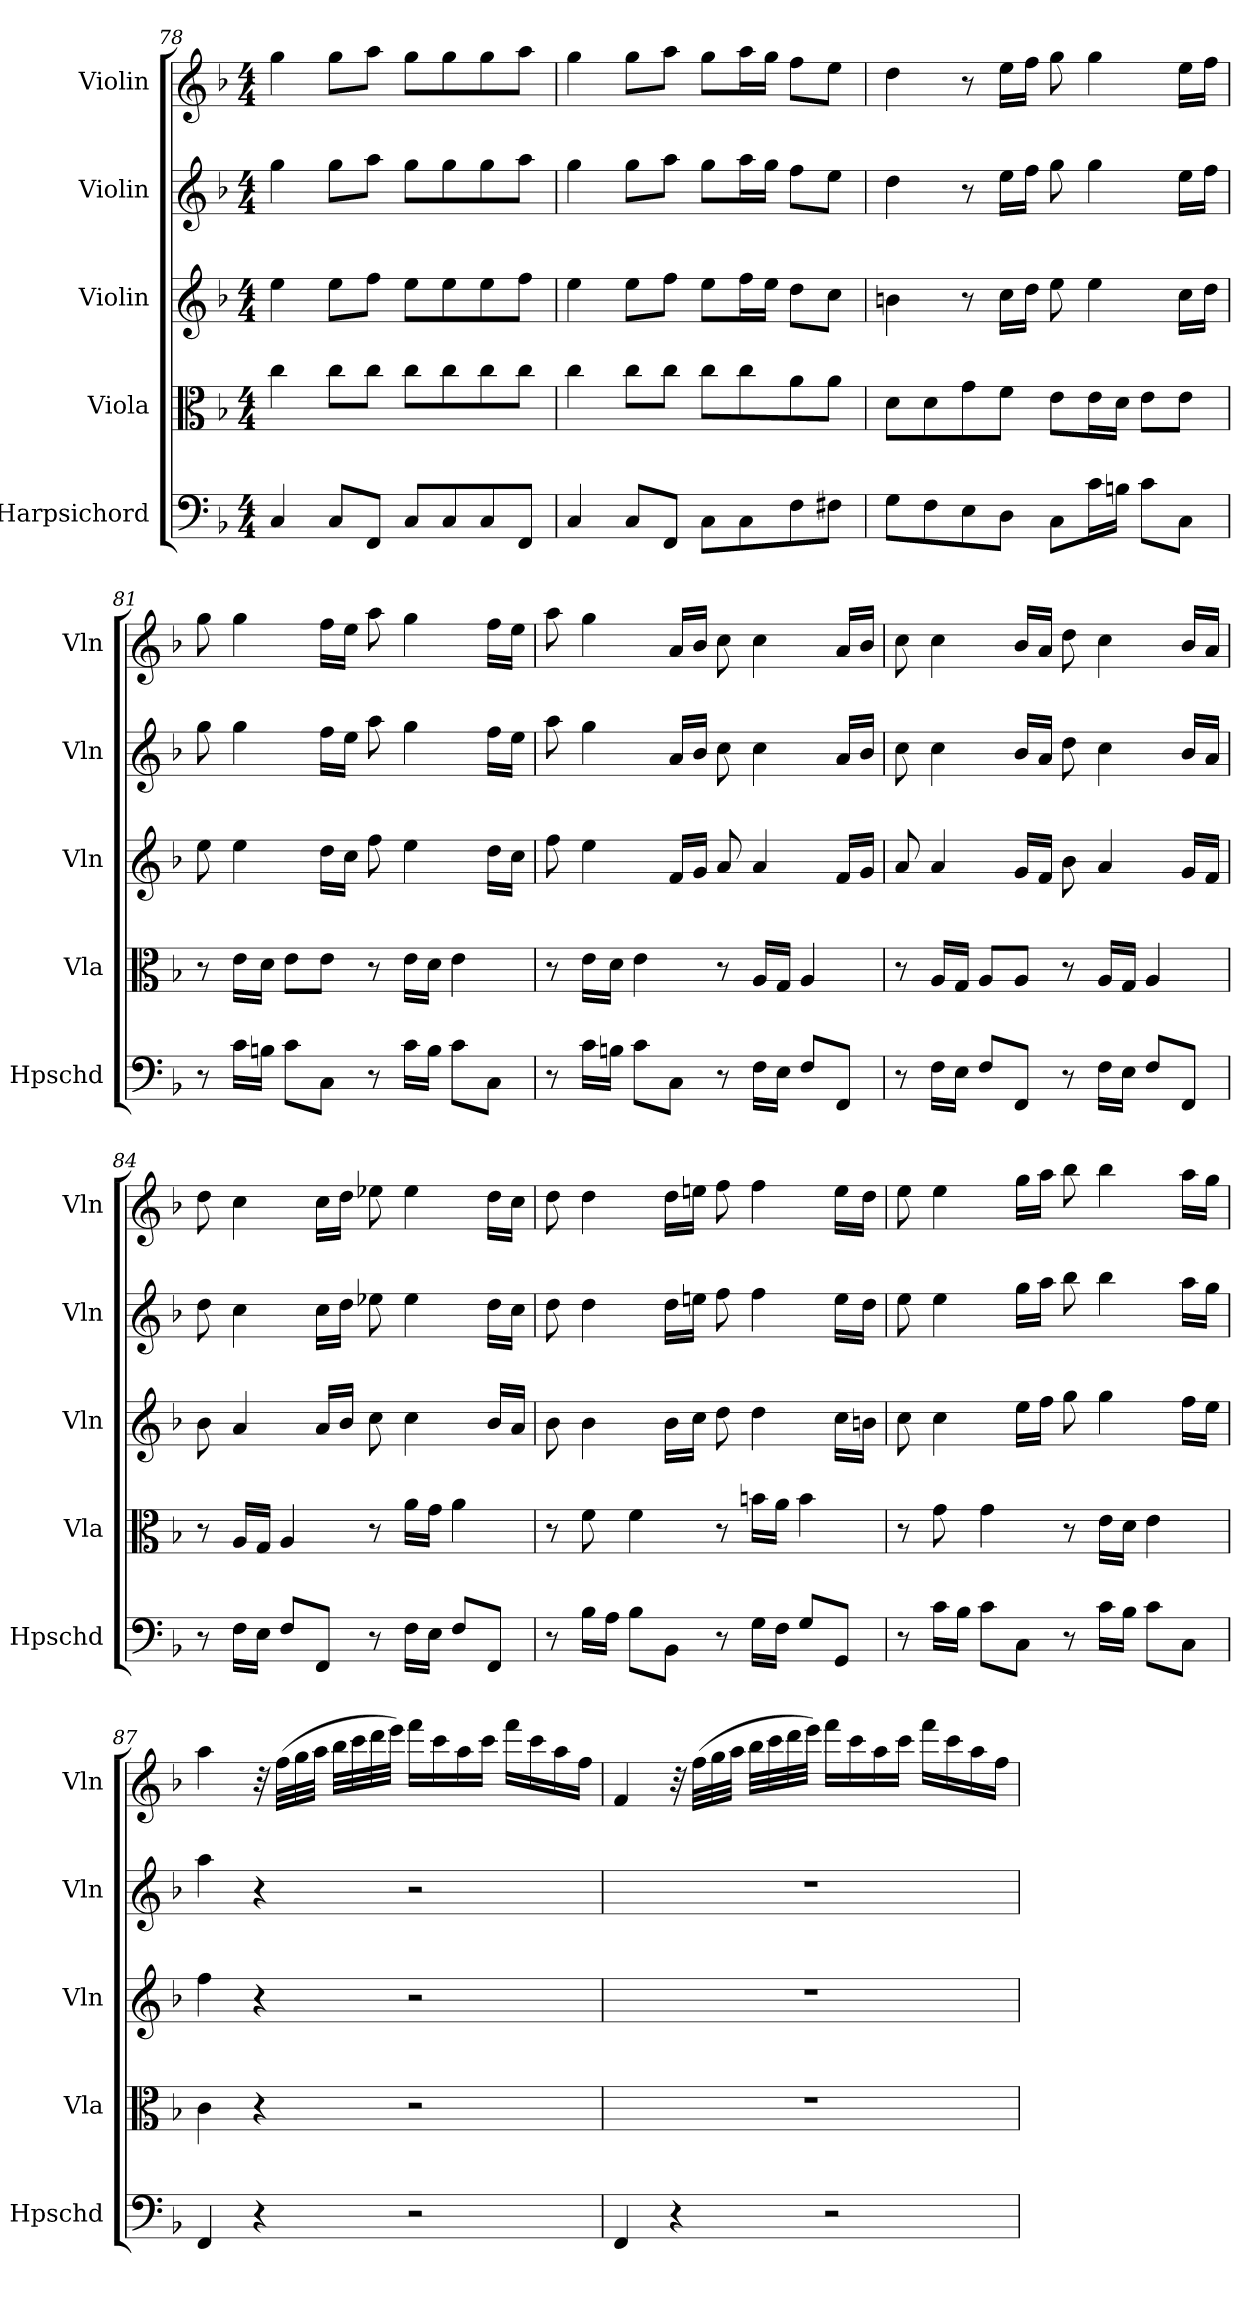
**kern	**kern	**kern	**kern	**kern
*part5	*part4	*part3	*part2	*part1
*staff5	*staff4	*staff3	*staff2	*staff1
*I"Harpsichord	*I"Viola	*I"Violin	*I"Violin	*I"Violin
*I'Hpschd	*I'Vla	*I'Vln	*I'Vln	*I'Vln
*clefF4	*clefC3	*clefG2	*clefG2	*clefG2
*k[b-]	*k[b-]	*k[b-]	*k[b-]	*k[b-]
*F:	*F:	*F:	*F:	*F:
*M4/4	*M4/4	*M4/4	*M4/4	*M4/4
=78	=78	=78	=78	=78
4C/	4cc\	4ee\	4gg\	4gg\
8C/L	8cc\L	8ee\L	8gg\L	8gg\L
8FF/J	8cc\J	8ff\J	8aa\J	8aa\J
8C/L	8cc\L	8ee\L	8gg\L	8gg\L
8C/	8cc\	8ee\	8gg\	8gg\
8C/	8cc\	8ee\	8gg\	8gg\
8FF/J	8cc\J	8ff\J	8aa\J	8aa\J
=79	=79	=79	=79	=79
4C/	4cc\	4ee\	4gg\	4gg\
8C/L	8cc\L	8ee\L	8gg\L	8gg\L
8FF/J	8cc\J	8ff\J	8aa\J	8aa\J
8C\L	8cc\L	8ee\L	8gg\L	8gg\L
8C\	8cc\	16ff\L	16aa\L	16aa\L
.	.	16ee\JJ	16gg\JJ	16gg\JJ
8F\	8a\	8dd\L	8ff\L	8ff\L
8F#X\J	8a\J	8cc\J	8ee\J	8ee\J
=80	=80	=80	=80	=80
8G\L	8d\L	4bn\	4dd\	4dd\
8F\	8d\	.	.	.
8E\	8g\	8r	8r	8r
8D\J	8f\J	16cc\LL	16ee\LL	16ee\LL
.	.	16dd\JJ	16ff\JJ	16ff\JJ
8C\L	8e\L	8ee\	8gg\	8gg\
16c\L	16e\L	4ee\	4gg\	4gg\
16Bn\JJ	16d\JJ	.	.	.
8c\L	8e\L	.	.	.
8C\J	8e\J	16cc\LL	16ee\LL	16ee\LL
.	.	16dd\JJ	16ff\JJ	16ff\JJ
=81	=81	=81	=81	=81
8r	8r	8ee\	8gg\	8gg\
16c\LL	16e\LL	4ee\	4gg\	4gg\
16Bn\JJ	16d\JJ	.	.	.
8c\L	8e\L	.	.	.
8C\J	8e\J	16dd\LL	16ff\LL	16ff\LL
.	.	16cc\JJ	16ee\JJ	16ee\JJ
8r	8r	8ff\	8aa\	8aa\
16c\LL	16e\LL	4ee\	4gg\	4gg\
16B\JJ	16d\JJ	.	.	.
8c\L	4e\	.	.	.
8C\J	.	16dd\LL	16ff\LL	16ff\LL
.	.	16cc\JJ	16ee\JJ	16ee\JJ
=82	=82	=82	=82	=82
8r	8r	8ff\	8aa\	8aa\
16c\LL	16e\LL	4ee\	4gg\	4gg\
16Bn\JJ	16d\JJ	.	.	.
8c\L	4e\	.	.	.
8C\J	.	16f/LL	16a/LL	16a/LL
.	.	16g/JJ	16b-/JJ	16b-/JJ
8r	8r	8a/	8cc\	8cc\
16F\LL	16A/LL	4a/	4cc\	4cc\
16E\JJ	16G/JJ	.	.	.
8F/L	4A/	.	.	.
8FF/J	.	16f/LL	16a/LL	16a/LL
.	.	16g/JJ	16b-/JJ	16b-/JJ
=83	=83	=83	=83	=83
8r	8r	8a/	8cc\	8cc\
16F\LL	16A/LL	4a/	4cc\	4cc\
16E\JJ	16G/JJ	.	.	.
8F/L	8A/L	.	.	.
8FF/J	8A/J	16g/LL	16b-/LL	16b-/LL
.	.	16f/JJ	16a/JJ	16a/JJ
8r	8r	8b-\	8dd\	8dd\
16F\LL	16A/LL	4a/	4cc\	4cc\
16E\JJ	16G/JJ	.	.	.
8F/L	4A/	.	.	.
8FF/J	.	16g/LL	16b-/LL	16b-/LL
.	.	16f/JJ	16a/JJ	16a/JJ
=84	=84	=84	=84	=84
8r	8r	8b-\	8dd\	8dd\
16F\LL	16A/LL	4a/	4cc\	4cc\
16E\JJ	16G/JJ	.	.	.
8F/L	4A/	.	.	.
8FF/J	.	16a/LL	16cc\LL	16cc\LL
.	.	16b-/JJ	16dd\JJ	16dd\JJ
8r	8r	8cc\	8ee-X\	8ee-X\
16F\LL	16a\LL	4cc\	4ee-\	4ee-\
16E\JJ	16g\JJ	.	.	.
8F/L	4a\	.	.	.
8FF/J	.	16b-/LL	16dd\LL	16dd\LL
.	.	16a/JJ	16cc\JJ	16cc\JJ
=85	=85	=85	=85	=85
8r	8r	8b-\	8dd\	8dd\
16B-\LL	8f\	4b-\	4dd\	4dd\
16A\JJ	.	.	.	.
8B-\L	4f\	.	.	.
8BB-\J	.	16b-\LL	16dd\LL	16dd\LL
.	.	16cc\JJ	16een\JJ	16een\JJ
8r	8r	8dd\	8ff\	8ff\
16G\LL	16bn\LL	4dd\	4ff\	4ff\
16F\JJ	16a\JJ	.	.	.
8G/L	4b\	.	.	.
8GG/J	.	16cc\LL	16ee\LL	16ee\LL
.	.	16bn\JJ	16dd\JJ	16dd\JJ
=86	=86	=86	=86	=86
8r	8r	8cc\	8ee\	8ee\
16c\LL	8g\	4cc\	4ee\	4ee\
16B-\JJ	.	.	.	.
8c\L	4g\	.	.	.
8C\J	.	16ee\LL	16gg\LL	16gg\LL
.	.	16ff\JJ	16aa\JJ	16aa\JJ
8r	8r	8gg\	8bb-\	8bb-\
16c\LL	16e\LL	4gg\	4bb-\	4bb-\
16B-\JJ	16d\JJ	.	.	.
8c\L	4e\	.	.	.
8C\J	.	16ff\LL	16aa\LL	16aa\LL
.	.	16ee\JJ	16gg\JJ	16gg\JJ
=87	=87	=87	=87	=87
4FF/	4c\	4ff\	4aa\	4aa\
4r	4r	4r	4r	32r
.	.	.	.	(32ff\LLL
.	.	.	.	32gg\
.	.	.	.	32aa\JJJ
.	.	.	.	32bb-\LLL
.	.	.	.	32ccc\
.	.	.	.	32ddd\
.	.	.	.	32eee\JJJ)
2r	2r	2r	2r	16fff\LL
.	.	.	.	16ccc\
.	.	.	.	16aa\
.	.	.	.	16ccc\JJ
.	.	.	.	16fff\LL
.	.	.	.	16ccc\
.	.	.	.	16aa\
.	.	.	.	16ff\JJ
=88	=88	=88	=88	=88
4FF/	1r	1r	1r	4f/
4r	.	.	.	32r
.	.	.	.	(32ff\LLL
.	.	.	.	32gg\
.	.	.	.	32aa\JJJ
.	.	.	.	32bb-\LLL
.	.	.	.	32ccc\
.	.	.	.	32ddd\
.	.	.	.	32eee\JJJ)
2r	.	.	.	16fff\LL
.	.	.	.	16ccc\
.	.	.	.	16aa\
.	.	.	.	16ccc\JJ
.	.	.	.	16fff\LL
.	.	.	.	16ccc\
.	.	.	.	16aa\
.	.	.	.	16ff\JJ
=	=	=	=	=
*-	*-	*-	*-	*-
